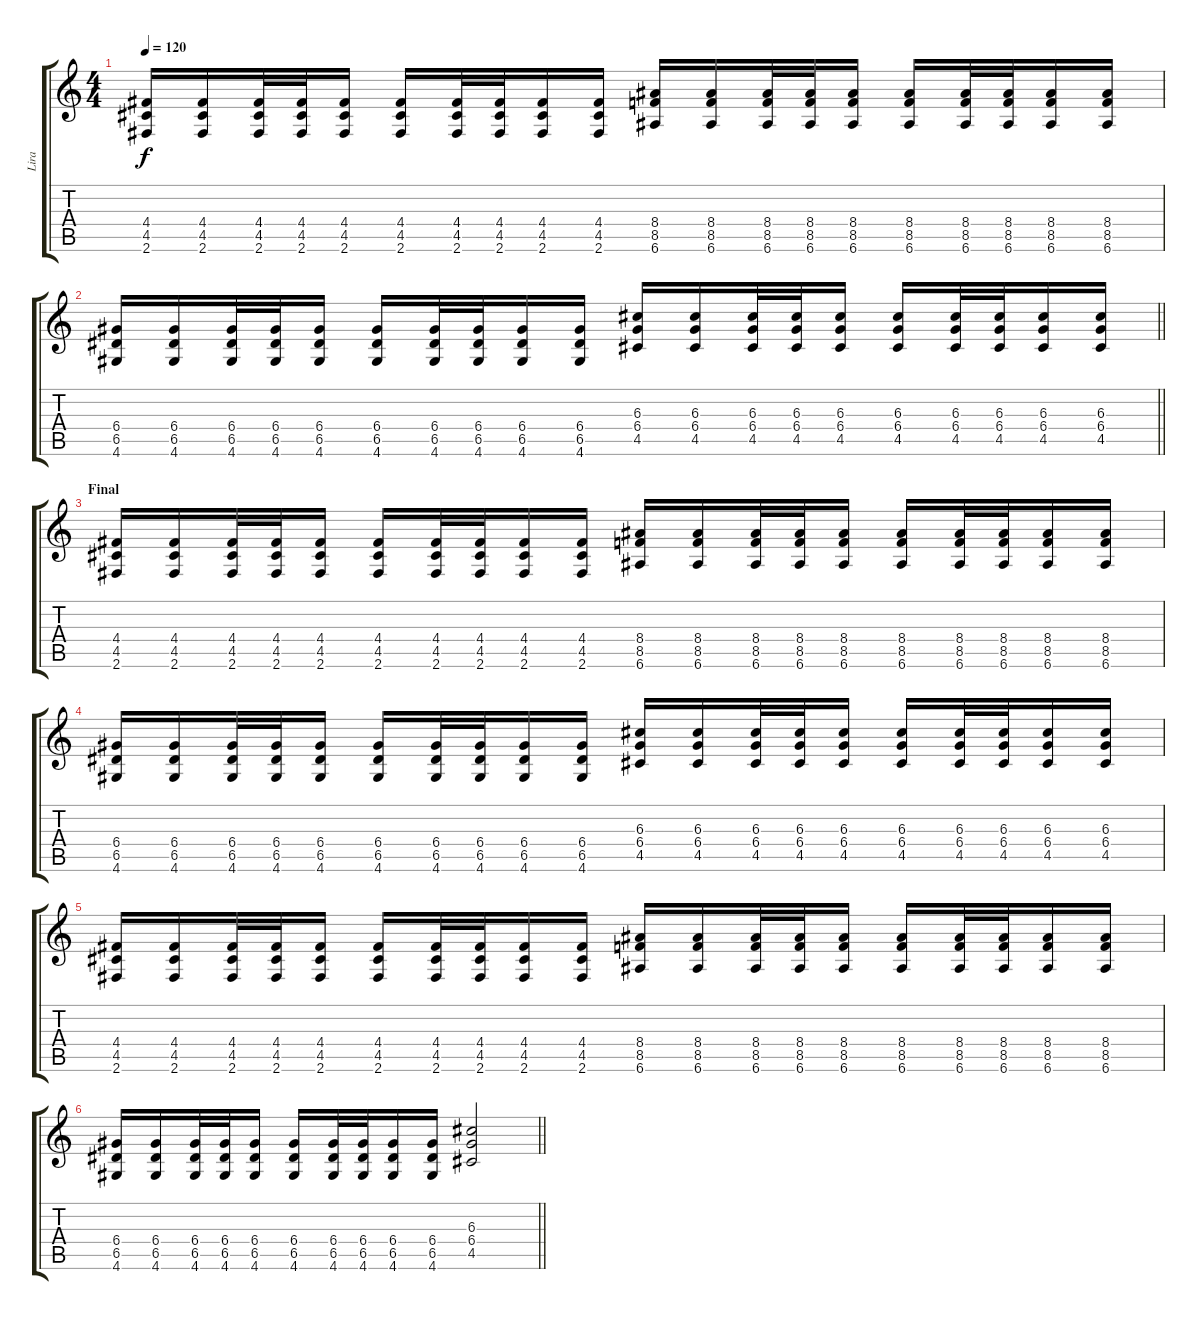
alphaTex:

\track ("Lira" "Lira") {instrument distortionguitar}
\staff {score tabs}
\tuning (E4 B3 G3 D3 A2 E2) {hide}
\ts (4 4)
\tempo 120
\clef g2
\ks c
(4.4 4.5 2.6).16{dy f} (4.4 4.5 2.6).16 (4.4 4.5 2.6).32 (4.4 4.5 2.6).32 (4.4 4.5 2.6).16 (4.4 4.5 2.6).16 (4.4 4.5 2.6).32 (4.4 4.5 2.6).32 (4.4 4.5 2.6).16 (4.4 4.5 2.6).16 (8.4 8.5 6.6).16 (8.4 8.5 6.6).16 (8.4 8.5 6.6).32 (8.4 8.5 6.6).32 (8.4 8.5 6.6).16 (8.4 8.5 6.6).16 (8.4 8.5 6.6).32 (8.4 8.5 6.6).32 (8.4 8.5 6.6).16 (8.4 8.5 6.6).16 |
\barLineRight lightlight
(6.4 6.5 4.6).16 (6.4 6.5 4.6).16 (6.4 6.5 4.6).32 (6.4 6.5 4.6).32 (6.4 6.5 4.6).16 (6.4 6.5 4.6).16 (6.4 6.5 4.6).32 (6.4 6.5 4.6).32 (6.4 6.5 4.6).16 (6.4 6.5 4.6).16 (6.3 6.4 4.5).16 (6.3 6.4 4.5).16 (6.3 6.4 4.5).32 (6.3 6.4 4.5).32 (6.3 6.4 4.5).16 (6.3 6.4 4.5).16 (6.3 6.4 4.5).32 (6.3 6.4 4.5).32 (6.3 6.4 4.5).16 (6.3 6.4 4.5).16 |
\section ("" "Final")
(4.4 4.5 2.6).16 (4.4 4.5 2.6).16 (4.4 4.5 2.6).32 (4.4 4.5 2.6).32 (4.4 4.5 2.6).16 (4.4 4.5 2.6).16 (4.4 4.5 2.6).32 (4.4 4.5 2.6).32 (4.4 4.5 2.6).16 (4.4 4.5 2.6).16 (8.4 8.5 6.6).16 (8.4 8.5 6.6).16 (8.4 8.5 6.6).32 (8.4 8.5 6.6).32 (8.4 8.5 6.6).16 (8.4 8.5 6.6).16 (8.4 8.5 6.6).32 (8.4 8.5 6.6).32 (8.4 8.5 6.6).16 (8.4 8.5 6.6).16 |
(6.4 6.5 4.6).16 (6.4 6.5 4.6).16 (6.4 6.5 4.6).32 (6.4 6.5 4.6).32 (6.4 6.5 4.6).16 (6.4 6.5 4.6).16 (6.4 6.5 4.6).32 (6.4 6.5 4.6).32 (6.4 6.5 4.6).16 (6.4 6.5 4.6).16 (6.3 6.4 4.5).16 (6.3 6.4 4.5).16 (6.3 6.4 4.5).32 (6.3 6.4 4.5).32 (6.3 6.4 4.5).16 (6.3 6.4 4.5).16 (6.3 6.4 4.5).32 (6.3 6.4 4.5).32 (6.3 6.4 4.5).16 (6.3 6.4 4.5).16 |
(4.4 4.5 2.6).16 (4.4 4.5 2.6).16 (4.4 4.5 2.6).32 (4.4 4.5 2.6).32 (4.4 4.5 2.6).16 (4.4 4.5 2.6).16 (4.4 4.5 2.6).32 (4.4 4.5 2.6).32 (4.4 4.5 2.6).16 (4.4 4.5 2.6).16 (8.4 8.5 6.6).16 (8.4 8.5 6.6).16 (8.4 8.5 6.6).32 (8.4 8.5 6.6).32 (8.4 8.5 6.6).16 (8.4 8.5 6.6).16 (8.4 8.5 6.6).32 (8.4 8.5 6.6).32 (8.4 8.5 6.6).16 (8.4 8.5 6.6).16 |
\barLineRight lightlight
(6.4 6.5 4.6).16 (6.4 6.5 4.6).16 (6.4 6.5 4.6).32 (6.4 6.5 4.6).32 (6.4 6.5 4.6).16 (6.4 6.5 4.6).16 (6.4 6.5 4.6).32 (6.4 6.5 4.6).32 (6.4 6.5 4.6).16 (6.4 6.5 4.6).16 (6.3 6.4 4.5).2
